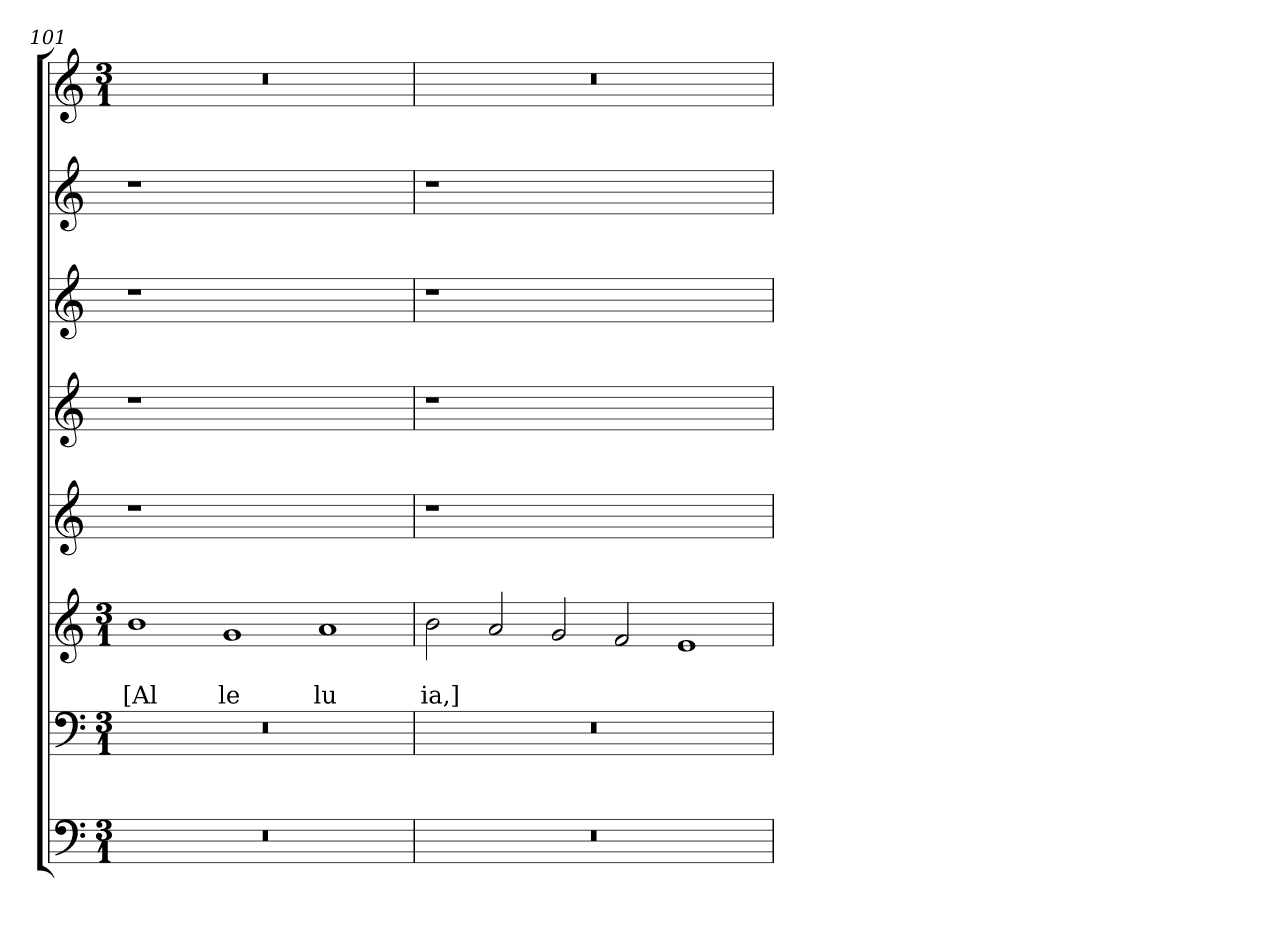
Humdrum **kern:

**kern	**kern	**kern	**text	**text	**kern	**kern	**kern	**kern	**kern
*part8	*part7	*part6	*part6	*part6	*part5	*part4	*part3	*part2	*part1
*staff8	*staff7	*staff6	*staff6	*staff6	*staff5	*staff4	*staff3	*staff2	*staff1
!!LO:LB:g=z
*clefF4	*clefF4	*clefG2	*	*	*clefG2	*clefG2	*clefG2	*clefG2	*clefG2
*k[]	*k[]	*k[]	*	*	*k[]	*k[]	*k[]	*k[]	*k[]
*C:	*C:	*C:	*	*	*C:	*C:	*C:	*C:	*C:
*M3/1	*M3/1	*M3/1	*	*	*	*	*	*	*M3/1
=101	=101	=101	=101	=101	=101	=101	=101	=101	=101
!	!	!	!	!LO:LY:b	!	!	!	!	!
0.r	0.r	1b	.	[Al	1r	1r	1r	1r	0.r
!	!	!	!	!LO:LY:b	!	!	!	!	!
.	.	1g	.	le	0ryy	0ryy	0ryy	0ryy	.
!	!	!	!	!LO:LY:b	!	!	!	!	!
.	.	1a	.	lu	.	.	.	.	.
=102	=102	=102	=102	=102	=102	=102	=102	=102	=102
!	!	!	!	!LO:LY:b	!	!	!	!	!
0.r	0.r	2b\	.	ia,]	1r	1r	1r	1r	0.r
.	.	2a/	.	.	.	.	.	.	.
.	.	2g/	.	.	0ryy	0ryy	0ryy	0ryy	.
.	.	2f/	.	.	.	.	.	.	.
.	.	1e	.	.	.	.	.	.	.
=	=	=	=	=	=	=	=	=	=
*-	*-	*-	*-	*-	*-	*-	*-	*-	*-
